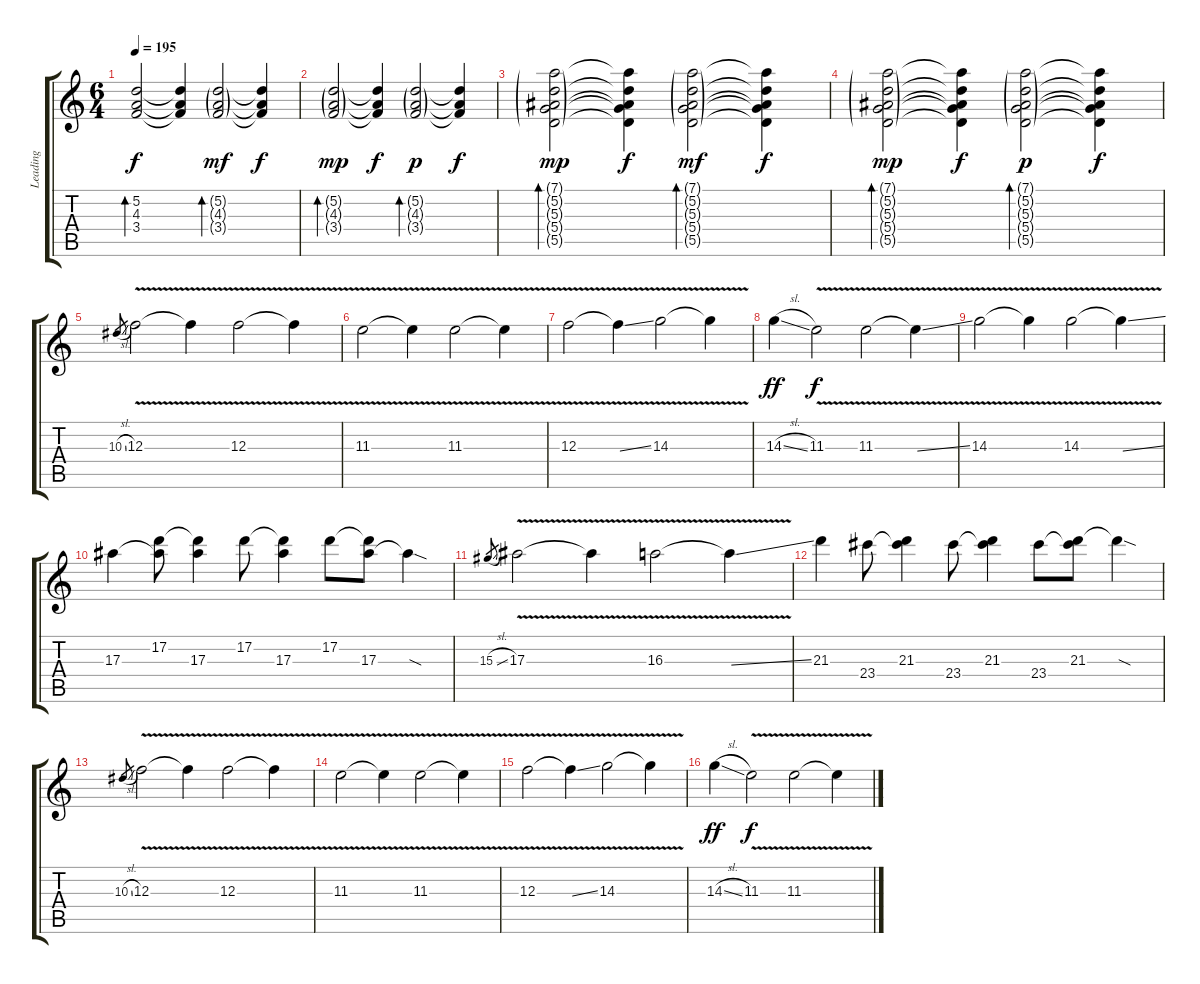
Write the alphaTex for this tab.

\track ("Leading" "Leading") {instrument distortionguitar}
\staff {score tabs}
\tuning (D4 A3 F3 D3 A2 D2) {hide}
\ts (6 4)
\tempo 195
\clef g2
\ks c
(5.2 4.3 3.4).2{bd 60 dy f} (5.2{t} 4.3{t} 3.4{t}).4 (5.2{g} 4.3{g} 3.4{g}).2{bd 60 dy mf} (5.2{t} 4.3{t} 3.4{t}).4{dy f} |
(5.2{g} 4.3{g} 3.4{g}).2{bd 60 dy mp} (5.2{t} 4.3{t} 3.4{t}).4{dy f} (5.2{g} 4.3{g} 3.4{g}).2{bd 60 dy p} (5.2{t} 4.3{t} 3.4{t}).4{dy f} |
(7.1{g} 5.2{g} 5.3{g} 5.4{g} 5.5{g}).2{bd 240 dy mp} (7.1{t} 5.2{t} 5.3{t} 5.4{t} 5.5{t}).4{dy f} (7.1{g} 5.2{g} 5.3{g} 5.4{g} 5.5{g}).2{bd 240 dy mf} (7.1{t} 5.2{t} 5.3{t} 5.4{t} 5.5{t}).4{dy f} |
(7.1{g} 5.2{g} 5.3{g} 5.4{g} 5.5{g}).2{bd 240 dy mp} (7.1{t} 5.2{t} 5.3{t} 5.4{t} 5.5{t}).4{dy f} (7.1{g} 5.2{g} 5.3{g} 5.4{g} 5.5{g}).2{bd 240 dy p} (7.1{t} 5.2{t} 5.3{t} 5.4{t} 5.5{t}).4{dy f} |
10.3{sl}.8{gr} 12.3{v}.2{volume 16 instrument overdrivenguitar} 12.3{t}.4 12.3{v}.2 12.3{t}.4 |
11.3{v}.2 11.3{t}.4 11.3{v}.2 11.3{t}.4 |
12.3{v}.2 12.3{ss t}.4 14.3{v}.2 14.3{t}.4 |
14.3{sl}.4{dy ff} 11.3{v}.2{dy f} 11.3{v}.2 11.3{ss t}.4 |
14.3{v}.2 14.3{t}.4 14.3{v}.2 14.3{ss t}.4 |
17.3.4 (17.2 17.3{t}).8 (17.2{t} 17.3).4 17.2.8 (17.2{t} 17.3).4 17.2.8 (17.2{t} 17.3).8 17.3{sod t}.4 |
15.3{sl}.8{gr} 17.3{v}.2 17.3{t}.4 16.3{v}.2 16.3{ss t}.4 |
21.3.4 23.4.8 (21.3 23.4{t}).4 23.4.8 (21.3 23.4{t}).4 23.4.8 (21.3 23.4{t}).8 21.3{sod t}.4 |
10.3{sl}.8{gr} 12.3{v}.2 12.3{t}.4 12.3{v}.2 12.3{t}.4 |
11.3{v}.2 11.3{t}.4 11.3{v}.2 11.3{t}.4 |
12.3{v}.2 12.3{ss t}.4 14.3{v}.2 14.3{t}.4 |
14.3{sl}.4{dy ff} 11.3{v}.2{dy f} 11.3{v}.2 11.3{ss t}.4
